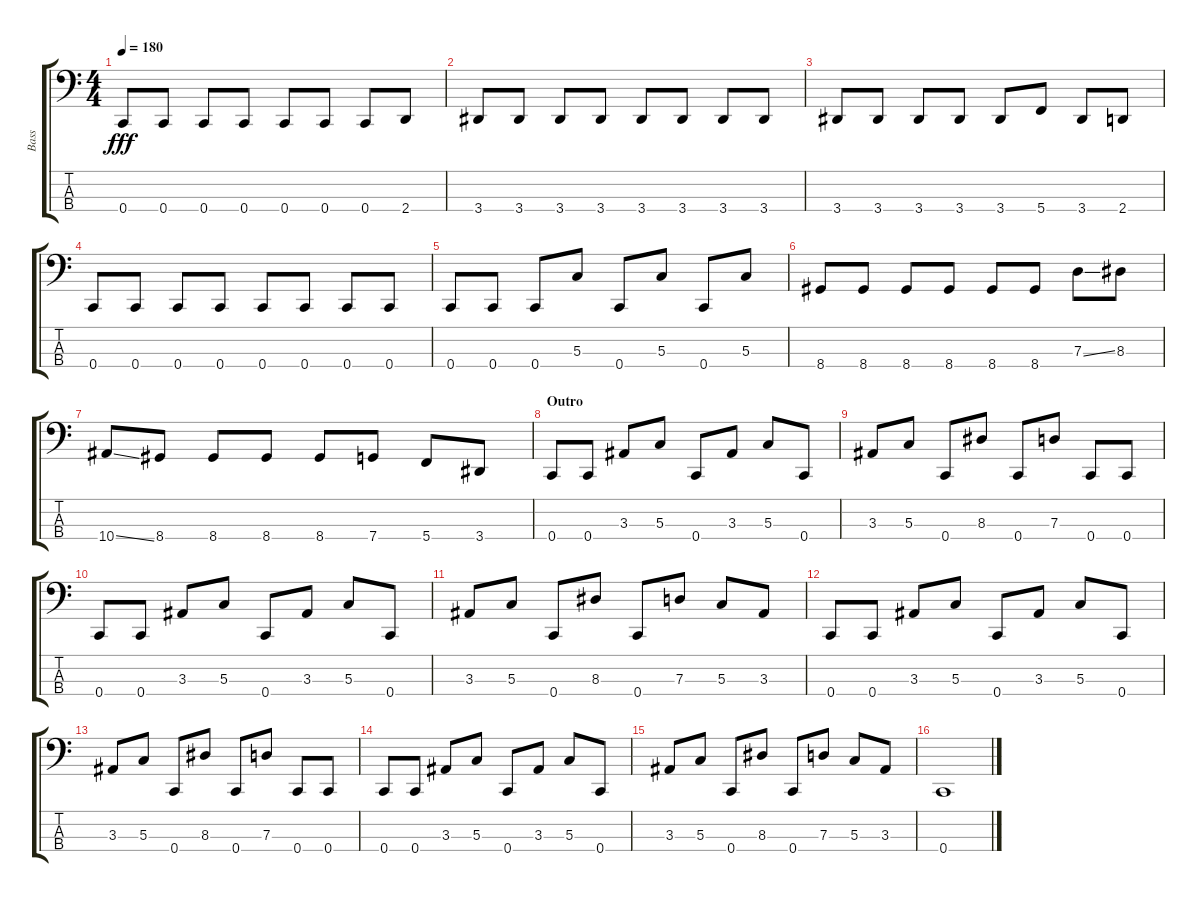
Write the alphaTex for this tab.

\track ("Bass" "Bass") {instrument electricbassfinger}
\staff {score tabs}
\tuning (F2 C2 G1 C1) {hide}
\ts (4 4)
\tempo 180
\clef f4
\ks c
0.4.8{dy fff} 0.4.8 0.4.8 0.4.8 0.4.8 0.4.8 0.4.8 2.4.8 |
3.4.8 3.4.8 3.4.8 3.4.8 3.4.8 3.4.8 3.4.8 3.4.8 |
3.4.8 3.4.8 3.4.8 3.4.8 3.4.8 5.4.8 3.4.8 2.4.8 |
0.4.8 0.4.8 0.4.8 0.4.8 0.4.8 0.4.8 0.4.8 0.4.8 |
0.4.8 0.4.8 0.4.8 5.3.8 0.4.8 5.3.8 0.4.8 5.3.8 |
8.4.8 8.4.8 8.4.8 8.4.8 8.4.8 8.4.8 7.3{ss}.8 8.3.8 |
10.4{ss}.8 8.4.8 8.4.8 8.4.8 8.4.8 7.4.8 5.4.8 3.4.8 |
\section ("" "Outro")
0.4.8 0.4.8 3.3.8 5.3.8 0.4.8 3.3.8 5.3.8 0.4.8 |
3.3.8 5.3.8 0.4.8 8.3.8 0.4.8 7.3.8 0.4.8 0.4.8 |
0.4.8 0.4.8 3.3.8 5.3.8 0.4.8 3.3.8 5.3.8 0.4.8 |
3.3.8 5.3.8 0.4.8 8.3.8 0.4.8 7.3.8 5.3.8 3.3.8 |
0.4.8 0.4.8 3.3.8 5.3.8 0.4.8 3.3.8 5.3.8 0.4.8 |
3.3.8 5.3.8 0.4.8 8.3.8 0.4.8 7.3.8 0.4.8 0.4.8 |
0.4.8 0.4.8 3.3.8 5.3.8 0.4.8 3.3.8 5.3.8 0.4.8 |
3.3.8 5.3.8 0.4.8 8.3.8 0.4.8 7.3.8 5.3.8 3.3.8 |
0.4.1
